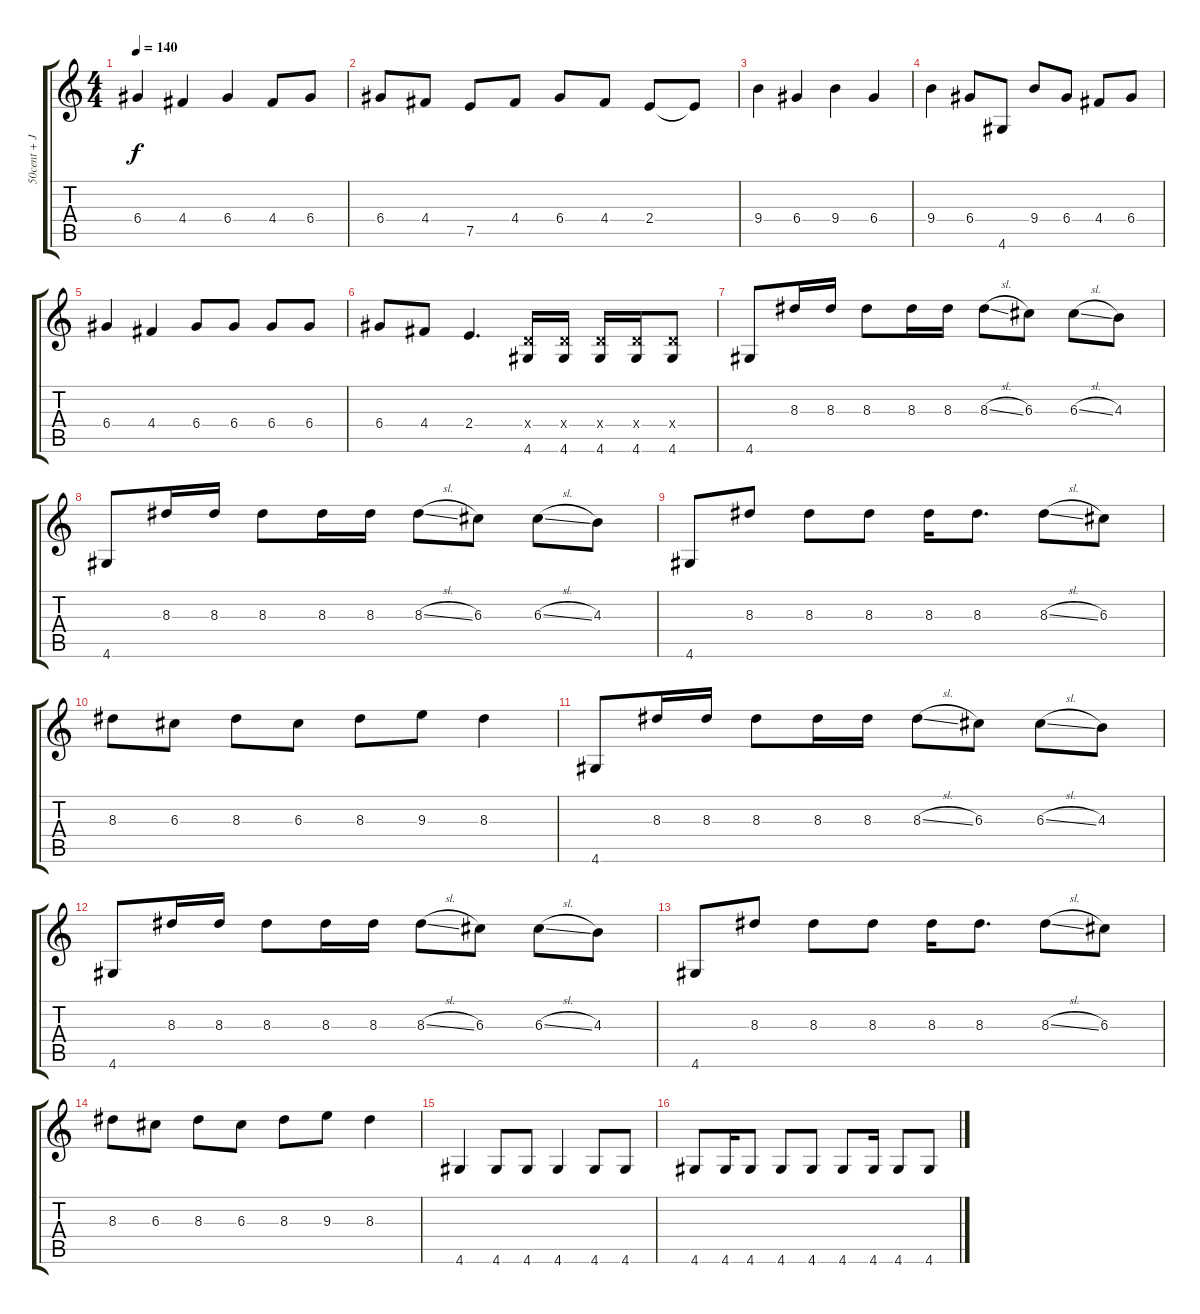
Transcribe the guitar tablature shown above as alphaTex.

\track ("50cent + Justin" "50cent + J") {instrument banjo}
\staff {score tabs}
\tuning (E4 B3 G3 D3 A2 E2) {hide}
\displaytranspose 12
\ts (4 4)
\tempo 140
\clef g2
\ks c
6.4.4{dy f} 4.4.4 6.4.4 4.4.8 6.4.8 |
6.4.8 4.4.8 7.5.8 4.4.8 6.4.8 4.4.8 2.4.8 2.4{t}.8 |
9.4.4 6.4.4 9.4.4 6.4.4 |
9.4.4 6.4.8 4.6.8 9.4.8 6.4.8 4.4.8 6.4.8 |
6.4.4 4.4.4 6.4.8 6.4.8 6.4.8 6.4.8 |
6.4.8 4.4.8 2.4.4{d} (0.4{x} 4.6).16 (0.4{x} 4.6).16 (0.4{x} 4.6).16 (0.4{x} 4.6).16 (0.4{x} 4.6).8 |
4.6.8 8.3.16 8.3.16 8.3.8 8.3.16 8.3.16 8.3{sl}.8 6.3.8 6.3{sl}.8 4.3.8 |
4.6.8 8.3.16 8.3.16 8.3.8 8.3.16 8.3.16 8.3{sl}.8 6.3.8 6.3{sl}.8 4.3.8 |
4.6.8 8.3.8 8.3.8 8.3.8 8.3.16 8.3.8{d} 8.3{sl}.8 6.3.8 |
8.3.8 6.3.8 8.3.8 6.3.8 8.3.8 9.3.8 8.3.4 |
4.6.8 8.3.16 8.3.16 8.3.8 8.3.16 8.3.16 8.3{sl}.8 6.3.8 6.3{sl}.8 4.3.8 |
4.6.8 8.3.16 8.3.16 8.3.8 8.3.16 8.3.16 8.3{sl}.8 6.3.8 6.3{sl}.8 4.3.8 |
4.6.8 8.3.8 8.3.8 8.3.8 8.3.16 8.3.8{d} 8.3{sl}.8 6.3.8 |
8.3.8 6.3.8 8.3.8 6.3.8 8.3.8 9.3.8 8.3.4 |
4.6.4 4.6.8 4.6.8 4.6.4 4.6.8 4.6.8 |
4.6.8 4.6.16 4.6.8 4.6.8 4.6.8 4.6.8 4.6.16 4.6.8 4.6.8
